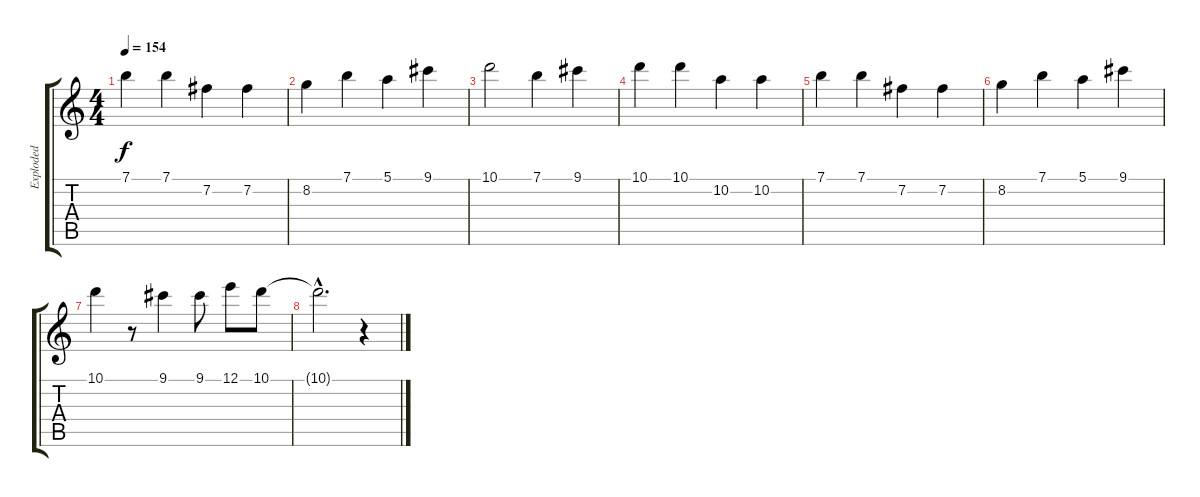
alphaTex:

\track ("Exploded" "Exploded") {instrument overdrivenguitar}
\staff {score tabs}
\tuning (E4 B3 G3 D3 A2 E2) {hide}
\ts (4 4)
\tempo 154
\clef g2
\ks c
7.1.4{dy f} 7.1.4 7.2.4 7.2.4 |
8.2.4 7.1.4 5.1.4 9.1.4 |
10.1.2 7.1.4 9.1.4 |
10.1.4 10.1.4 10.2.4 10.2.4 |
7.1.4 7.1.4 7.2.4 7.2.4 |
8.2.4 7.1.4 5.1.4 9.1.4 |
10.1.4 r.8 9.1.4 9.1.8 12.1.8 10.1.8 |
10.1{hac t}.2{d} r.4
